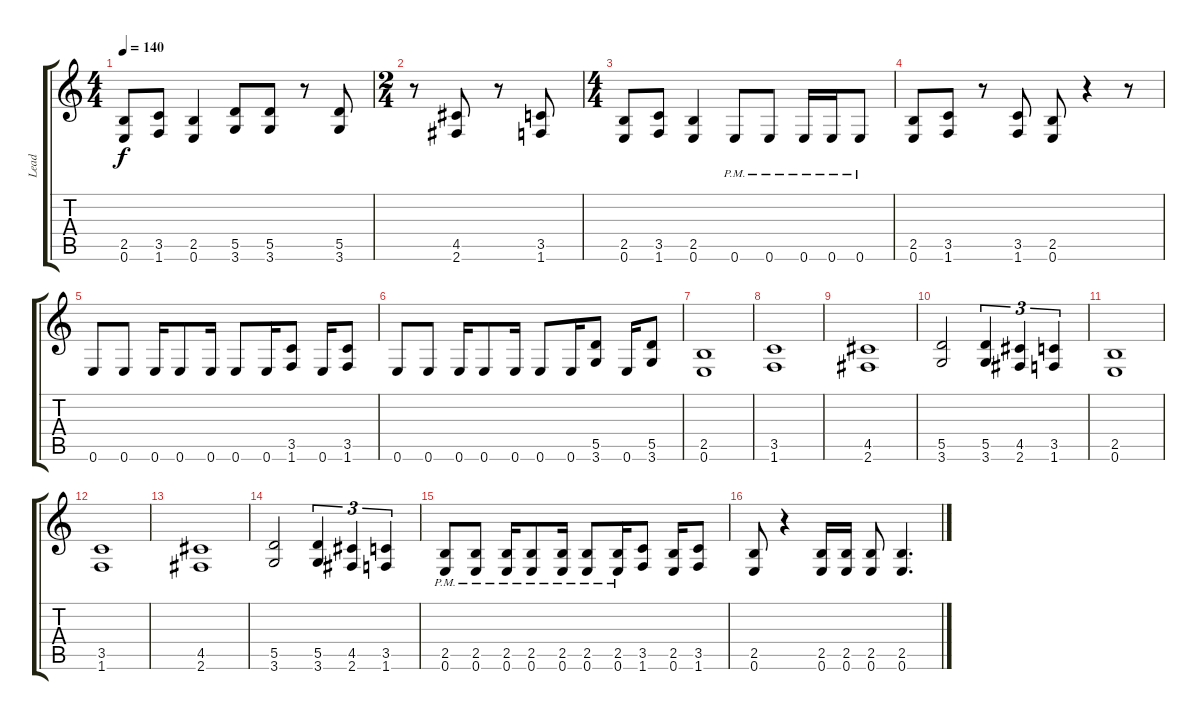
\track ("Lead " "Lead ") {instrument distortionguitar}
\staff {score tabs}
\tuning (E4 B3 G3 D3 A2 E2) {hide}
\ts (4 4)
\tempo 140
\clef g2
\ks c
(2.5 0.6).8{dy f} (3.5 1.6).8 (2.5 0.6).4 (5.5 3.6).8 (5.5 3.6).8 r.8 (5.5 3.6).8 |
\ts (2 4)
r.8 (4.5 2.6).8 r.8 (3.5 1.6).8 |
\ts (4 4)
(2.5 0.6).8 (3.5 1.6).8 (2.5 0.6).4 0.6{pm}.8 0.6{pm}.8 0.6{pm}.16 0.6{pm}.16 0.6{pm}.8 |
(2.5 0.6).8 (3.5 1.6).8 r.8 (3.5 1.6).8 (2.5 0.6).8 r.4 r.8 |
0.6.8 0.6.8 0.6.16 0.6.8 0.6.16 0.6.8 0.6.16 (3.5 1.6).8 0.6.16 (3.5 1.6).8 |
0.6.8 0.6.8 0.6.16 0.6.8 0.6.16 0.6.8 0.6.16 (5.5 3.6).8 0.6.16 (5.5 3.6).8 |
(2.5 0.6).1 |
(3.5 1.6).1 |
(4.5 2.6).1 |
(5.5 3.6).2 (5.5 3.6).4{tu (3 2)} (4.5 2.6).4{tu (3 2)} (3.5 1.6).4{tu (3 2)} |
(2.5 0.6).1 |
(3.5 1.6).1 |
(4.5 2.6).1 |
(5.5 3.6).2 (5.5 3.6).4{tu (3 2)} (4.5 2.6).4{tu (3 2)} (3.5 1.6).4{tu (3 2)} |
(2.5{pm} 0.6{pm}).8 (2.5{pm} 0.6{pm}).8 (2.5{pm} 0.6{pm}).16 (2.5{pm} 0.6{pm}).8 (2.5{pm} 0.6{pm}).16 (2.5{pm} 0.6{pm}).8 (2.5{pm} 0.6{pm}).16 (3.5 1.6).8 (2.5 0.6).16 (3.5 1.6).8 |
(2.5 0.6).8 r.4 (2.5 0.6).16 (2.5 0.6).16 (2.5 0.6).8 (2.5 0.6).4{d}
